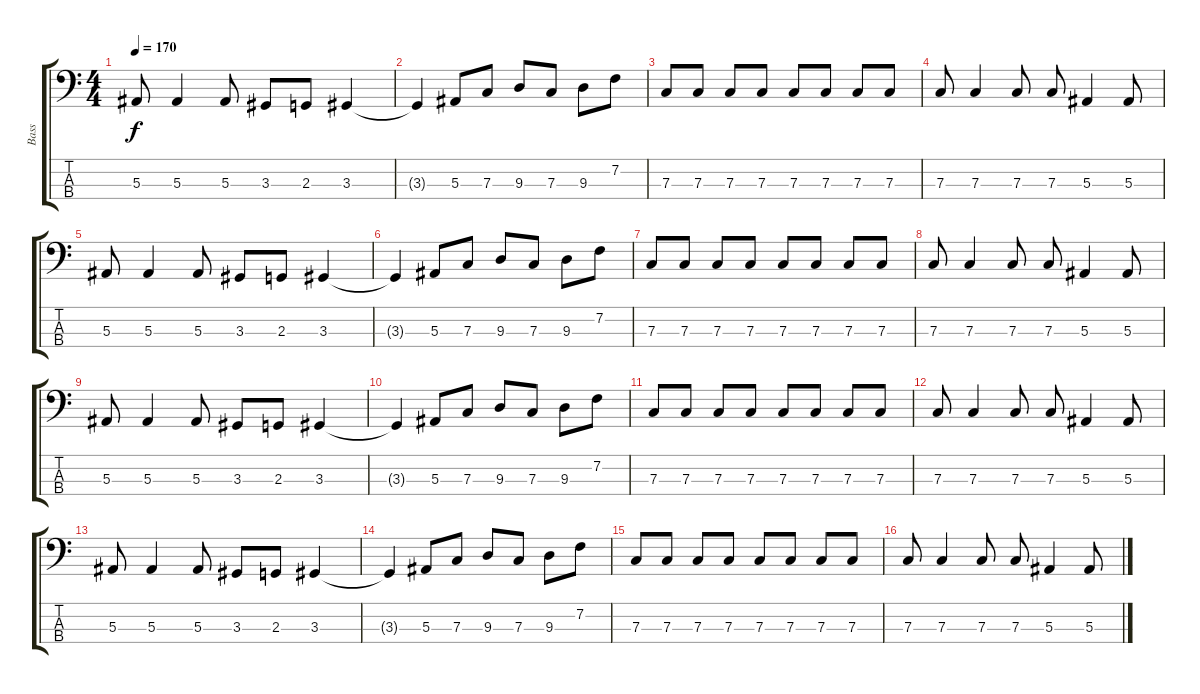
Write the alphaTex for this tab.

\track ("Bass" "Bass") {instrument electricbassfinger}
\staff {score tabs}
\tuning (Eb2 Bb1 F1 C1) {hide}
\ts (4 4)
\tempo 170
\clef f4
\ks c
5.3.8{dy f} 5.3.4 5.3.8 3.3.8 2.3.8 3.3.4 |
3.3{t}.4 5.3.8 7.3.8 9.3.8 7.3.8 9.3.8 7.2.8 |
7.3.8 7.3.8 7.3.8 7.3.8 7.3.8 7.3.8 7.3.8 7.3.8 |
7.3.8 7.3.4 7.3.8 7.3.8 5.3.4 5.3.8 |
5.3.8 5.3.4 5.3.8 3.3.8 2.3.8 3.3.4 |
3.3{t}.4 5.3.8 7.3.8 9.3.8 7.3.8 9.3.8 7.2.8 |
7.3.8 7.3.8 7.3.8 7.3.8 7.3.8 7.3.8 7.3.8 7.3.8 |
7.3.8 7.3.4 7.3.8 7.3.8 5.3.4 5.3.8 |
5.3.8 5.3.4 5.3.8 3.3.8 2.3.8 3.3.4 |
3.3{t}.4 5.3.8 7.3.8 9.3.8 7.3.8 9.3.8 7.2.8 |
7.3.8 7.3.8 7.3.8 7.3.8 7.3.8 7.3.8 7.3.8 7.3.8 |
7.3.8 7.3.4 7.3.8 7.3.8 5.3.4 5.3.8 |
5.3.8 5.3.4 5.3.8 3.3.8 2.3.8 3.3.4 |
3.3{t}.4 5.3.8 7.3.8 9.3.8 7.3.8 9.3.8 7.2.8 |
7.3.8 7.3.8 7.3.8 7.3.8 7.3.8 7.3.8 7.3.8 7.3.8 |
7.3.8 7.3.4 7.3.8 7.3.8 5.3.4 5.3.8
